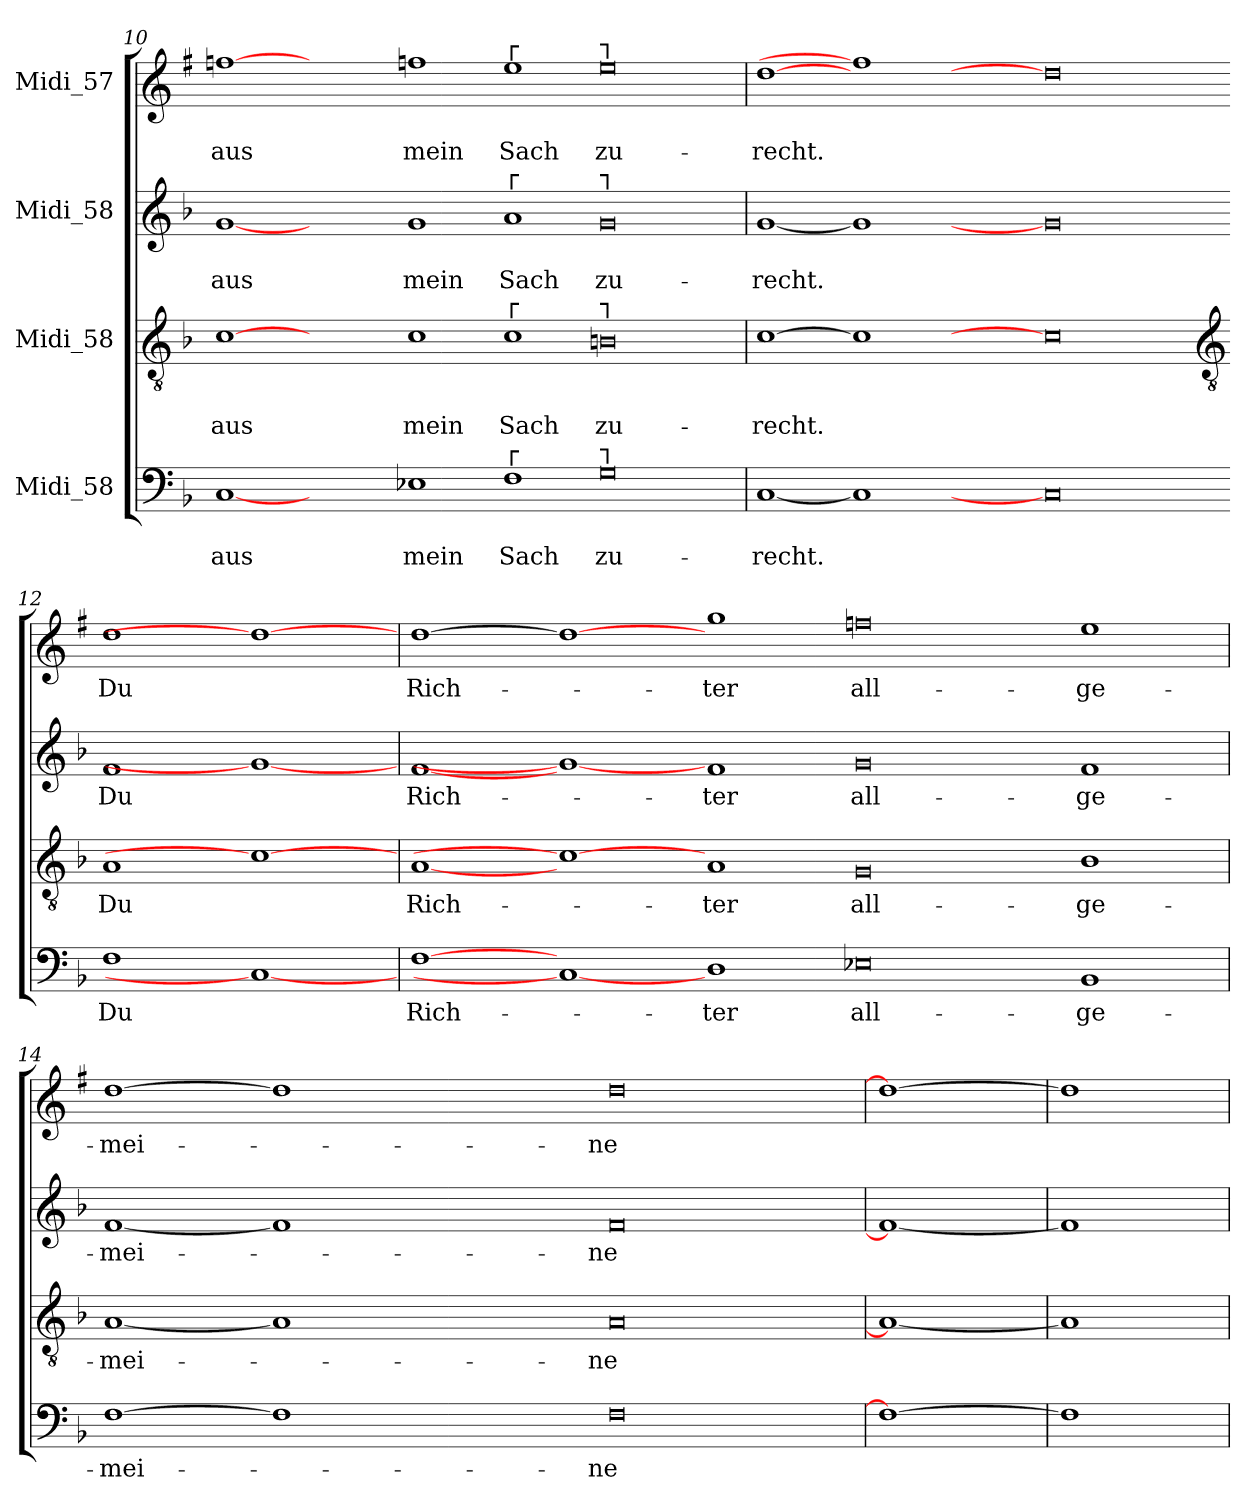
**kern	**text	**text	**kern	**text	**text	**kern	**text	**text	**kern	**text	**text
*part4	*part4	*part4	*part3	*part3	*part3	*part2	*part2	*part2	*part1	*part1	*part1
*staff4	*staff4	*staff4	*staff3	*staff3	*staff3	*staff2	*staff2	*staff2	*staff1	*staff1	*staff1
*I"Midi_58	*	*	*I"Midi_58	*	*	*I"Midi_58	*	*	*I"Midi_57	*	*
*clefF4	*	*	*clefGv2	*	*	*clefG2	*	*	*clefG2	*	*
*	*	*	*	*	*	*	*	*	*ITrd1c2	*	*
*k[b-]	*	*	*k[b-]	*	*	*k[b-]	*	*	*k[b-]	*	*
*F:	*	*	*F:	*	*	*F:	*	*	*F:	*	*
=10	=10	=10	=10	=10	=10	=10	=10	=10	=10	=10	=10
!	!	!LO:LY:b	!	!	!LO:LY:b	!	!	!LO:LY:b	!	!	!LO:LY:b
[1C	.	aus	[1c	.	aus	[1g	.	aus	[1ee-X	.	aus
1ryy	.	.	1ryy	.	.	1ryy	.	.	1ryy	.	.
!	!	!LO:LY:b	!	!	!LO:LY:b	!	!	!LO:LY:b	!	!	!LO:LY:b
1E-X	.	mein	1c	.	mein	1g	.	mein	1ee-X	.	mein
!	!	!	!	!	!	!	!	!	!LO:TX:a:t=┌	!	!
!	!	!	!	!	!	!LO:TX:a:t=┌	!	!	!	!	!
!	!	!	!LO:TX:a:t=┌	!	!	!	!	!	!	!	!
!LO:TX:a:t=┌	!	!	!	!	!	!	!	!	!	!	!
!	!	!LO:LY:b	!	!	!LO:LY:b	!	!	!LO:LY:b	!	!	!LO:LY:b
1F	.	Sach	1c	.	Sach	1a	.	Sach	1dd	.	Sach
!	!	!	!	!	!	!	!	!	!LO:TX:a:t=┐	!	!
!	!	!	!	!	!	!LO:TX:a:t=┐	!	!	!	!	!
!	!	!	!LO:TX:a:t=┐	!	!	!	!	!	!	!	!
!LO:TX:a:t=┐	!	!	!	!	!	!	!	!	!	!	!
!	!	!LO:LY:b	!	!	!LO:LY:b	!	!	!LO:LY:b	!	!	!LO:LY:b
0G	.	zu-	0Bn	.	zu-	0g	.	zu-	0dd	.	zu-
=11	=11	=11	=11	=11	=11	=11	=11	=11	=11	=11	=11
!	!	!LO:LY:b	!	!	!LO:LY:b	!	!	!LO:LY:b	!	!	!LO:LY:b
[1C	.	-recht.	[1c	.	-recht.	[1g	.	-recht.	[1cc	.	-recht.
1C]	.	.	1c]	.	.	1g]	.	.	1ee-]	.	.
1ryy	.	.	1ryy	.	.	1ryy	.	.	1ryy	.	.
0C]	.	.	0c]	.	.	0g]	.	.	0cc]	.	.
!!LO:LB:g=z
=12-	=12-	=12-	=12-	=12-	=12-	=12-	=12-	=12-	=12-	=12-	=12-
*	*	*	*clefGv2	*	*	*	*	*	*	*	*
!	!LO:LY:b	!	!	!LO:LY:b	!	!	!LO:LY:b	!	!	!LO:LY:b	!
1F	Du	.	1A	Du	.	1f	Du	.	1cc	Du	.
1C_	.	.	1c_	.	.	1g_	.	.	1cc_	.	.
=13	=13	=13	=13	=13	=13	=13	=13	=13	=13	=13	=13
!	!LO:LY:b	!	!	!LO:LY:b	!	!	!LO:LY:b	!	!	!LO:LY:b	!
[1F	Rich-	.	[1A	Rich-	.	[1f	Rich-	.	[1cc	Rich-	.
1C_	.	.	1c_	.	.	1g_	.	.	1cc_	.	.
!	!LO:LY:b	!	!	!LO:LY:b	!	!	!LO:LY:b	!	!	!LO:LY:b	!
1D	-ter	.	1A	-ter	.	1f	-ter	.	1ff	-ter	.
!	!LO:LY:b	!	!	!LO:LY:b	!	!	!LO:LY:b	!	!	!LO:LY:b	!
0E-X	all-	.	0G	all-	.	0g	all-	.	0ee-X	all-	.
!	!LO:LY:b	!	!	!LO:LY:b	!	!	!LO:LY:b	!	!	!LO:LY:b	!
1BB-	-ge-	.	1B-	-ge-	.	1f	-ge-	.	1dd	-ge-	.
=14	=14	=14	=14	=14	=14	=14	=14	=14	=14	=14	=14
!	!LO:LY:b	!	!	!LO:LY:b	!	!	!LO:LY:b	!	!	!LO:LY:b	!
[1F	-mei-	.	[1A	-mei-	.	[1f	-mei-	.	[1cc	-mei-	.
1F]	.	.	1A]	.	.	1f]	.	.	1cc]	.	.
1ryy	.	.	1ryy	.	.	1ryy	.	.	1ryy	.	.
!	!LO:LY:b	!	!	!LO:LY:b	!	!	!LO:LY:b	!	!	!LO:LY:b	!
0F	-ne	.	0A	-ne	.	0f	-ne	.	0cc	-ne	.
=15	=15	=15	=15	=15	=15	=15	=15	=15	=15	=15	=15
1F_	.	.	1A_	.	.	1f_	.	.	1cc_	.	.
=16	=16	=16	=16	=16	=16	=16	=16	=16	=16	=16	=16
1F]	.	.	1A]	.	.	1f]	.	.	1cc]	.	.
=	=	=	=	=	=	=	=	=	=	=	=
*-	*-	*-	*-	*-	*-	*-	*-	*-	*-	*-	*-
